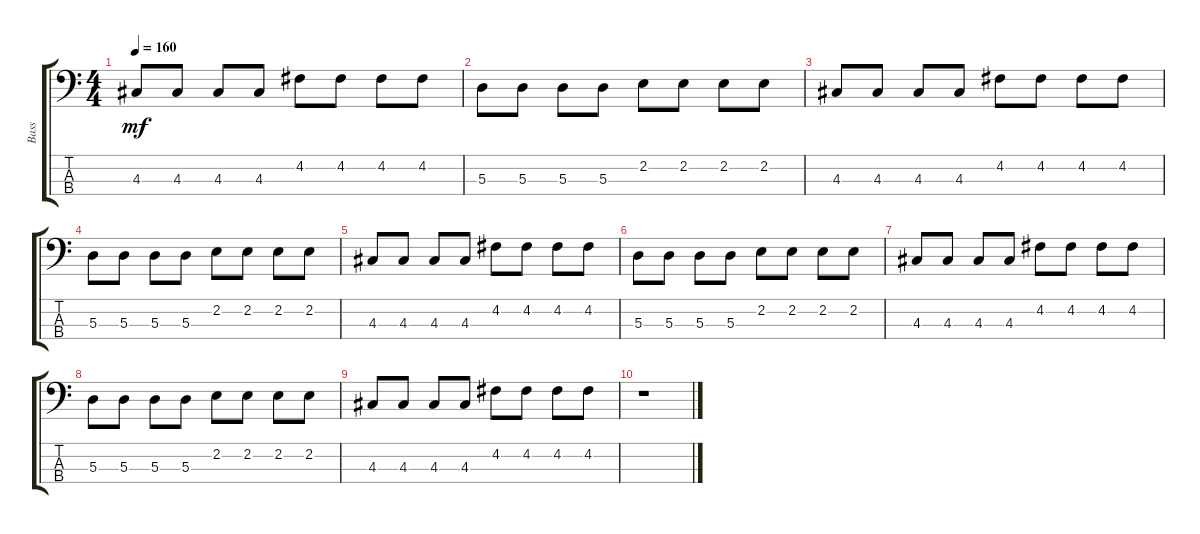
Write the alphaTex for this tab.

\track ("Bass" "Bass") {instrument electricbassfinger}
\staff {score tabs}
\tuning (G2 D2 A1 E1) {hide}
\ts (4 4)
\tempo 160
\clef f4
\ks c
4.3.8{dy mf} 4.3.8 4.3.8 4.3.8 4.2.8 4.2.8 4.2.8 4.2.8 |
5.3.8 5.3.8 5.3.8 5.3.8 2.2.8 2.2.8 2.2.8 2.2.8 |
4.3.8 4.3.8 4.3.8 4.3.8 4.2.8 4.2.8 4.2.8 4.2.8 |
5.3.8 5.3.8 5.3.8 5.3.8 2.2.8 2.2.8 2.2.8 2.2.8 |
4.3.8 4.3.8 4.3.8 4.3.8 4.2.8 4.2.8 4.2.8 4.2.8 |
5.3.8 5.3.8 5.3.8 5.3.8 2.2.8 2.2.8 2.2.8 2.2.8 |
4.3.8 4.3.8 4.3.8 4.3.8 4.2.8 4.2.8 4.2.8 4.2.8 |
5.3.8 5.3.8 5.3.8 5.3.8 2.2.8 2.2.8 2.2.8 2.2.8 |
4.3.8 4.3.8 4.3.8 4.3.8 4.2.8 4.2.8 4.2.8 4.2.8 |
r.1
